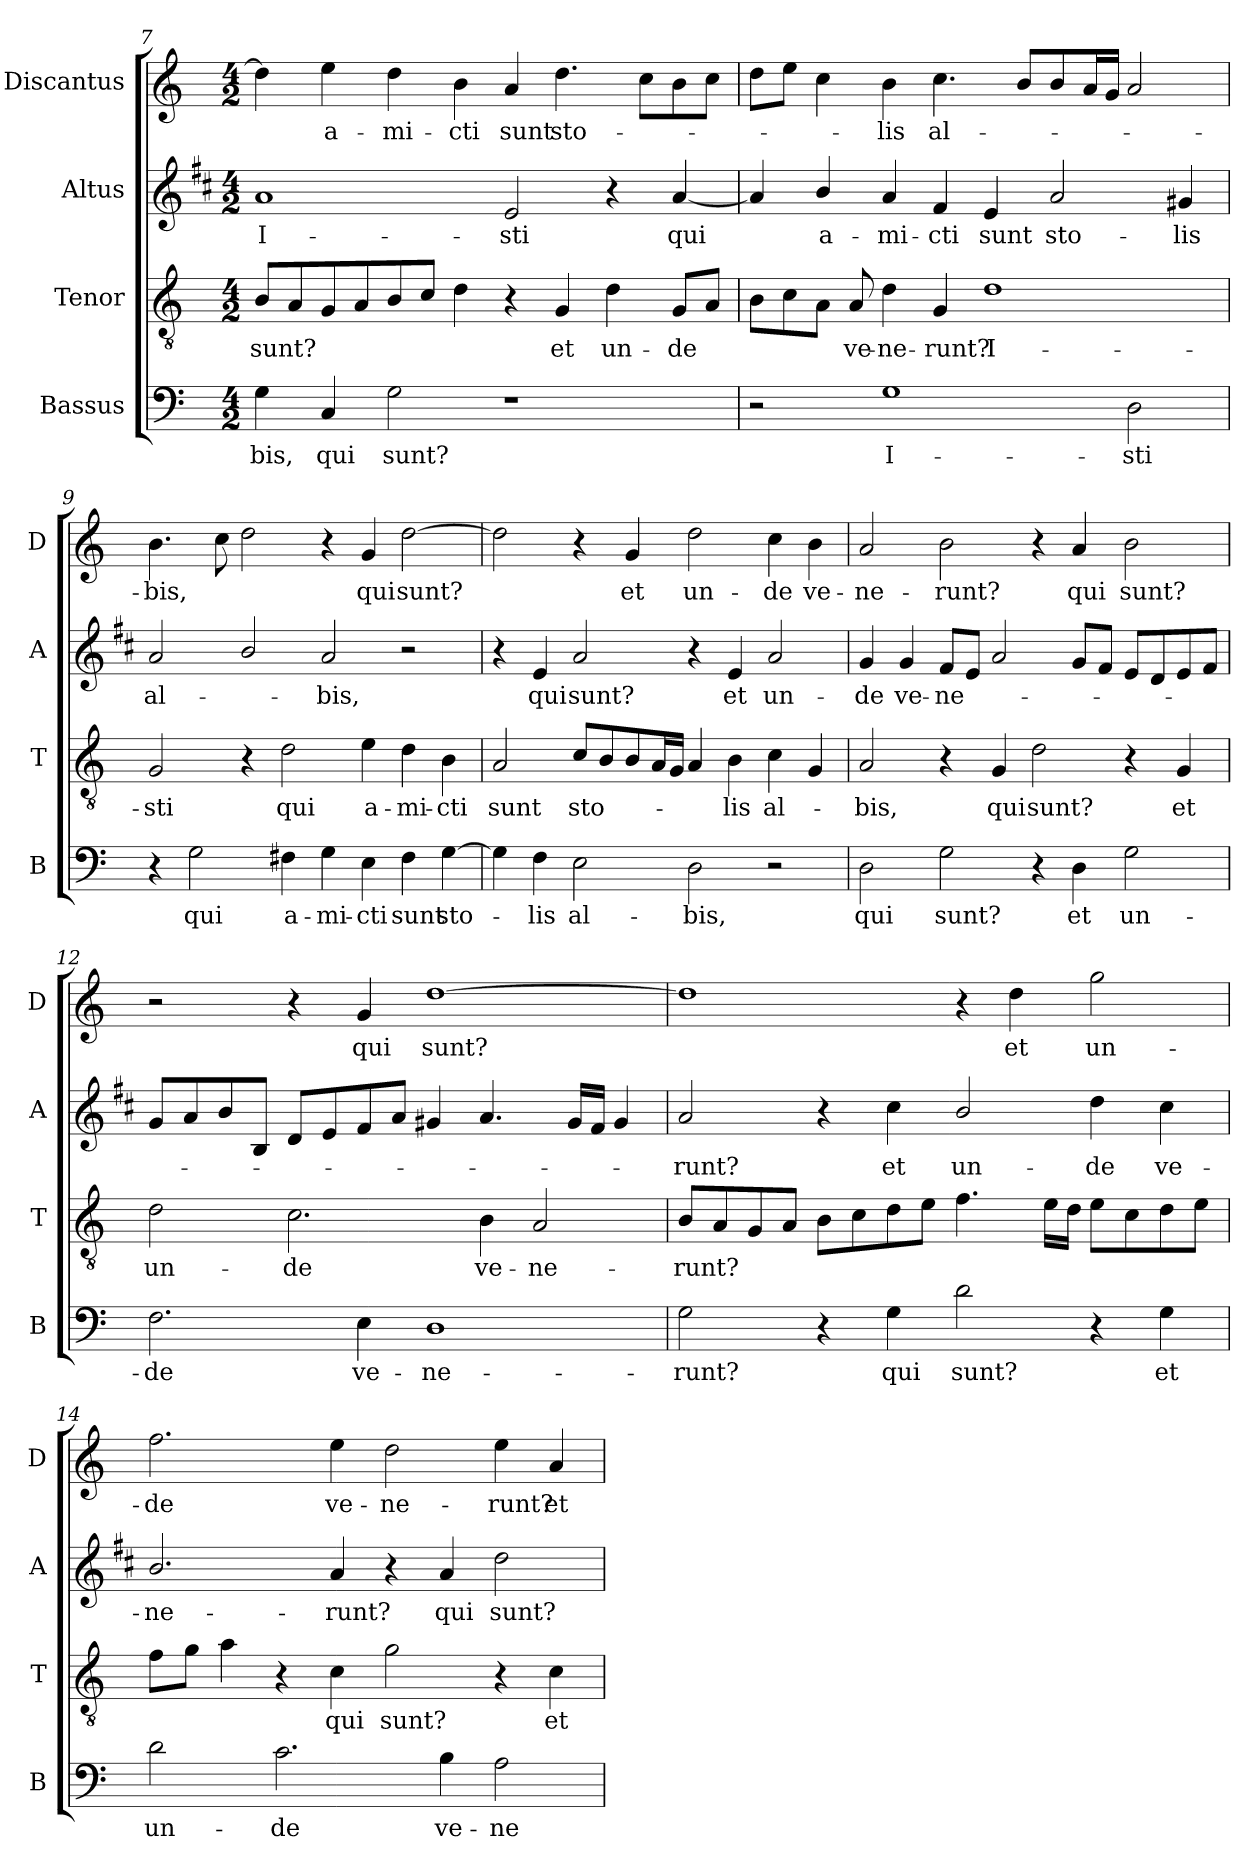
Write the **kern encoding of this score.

**kern	**text	**kern	**text	**kern	**text	**kern	**text
*part4	*part4	*part3	*part3	*part2	*part2	*part1	*part1
*staff4	*staff4	*staff3	*staff3	*staff2	*staff2	*staff1	*staff1
*I"Bassus	*	*I"Tenor	*	*I"Altus	*	*I"Discantus	*
*I'B	*	*I'T	*	*I'A	*	*I'D	*
!!LO:LB:g=z
*clefF4	*	*clefGv2	*	*clefG2	*	*clefG2	*
*	*	*	*	*ITrd1c2	*	*	*
*k[]	*	*k[]	*	*k[]	*	*k[]	*
*C:	*	*C:	*	*C:	*	*C:	*
*M4/2	*	*M4/2	*	*M4/2	*	*M4/2	*
=7	=7	=7	=7	=7	=7	=7	=7
!	!LO:LY:b	!	!LO:LY:b	!	!LO:LY:b	!	!
4G\	-bis,	8B/L	sunt?	1g	I-	4dd\]	.
.	.	8A/	.	.	.	.	.
!	!LO:LY:b	!	!	!	!	!	!LO:LY:b
4C/	qui	8G/	.	.	.	4ee\	a-
.	.	8A/	.	.	.	.	.
!	!LO:LY:b	!	!	!	!	!	!LO:LY:b
2G\	sunt?	8B/	.	.	.	4dd\	-mi-
.	.	8c/J	.	.	.	.	.
!	!	!	!	!	!	!	!LO:LY:b
.	.	4d\	.	.	.	4b\	-cti
!	!	!	!	!	!LO:LY:b	!	!LO:LY:b
1r	.	4r	.	2d/	-sti	4a/	sunt
!	!	!	!LO:LY:b	!	!	!	!LO:LY:b
.	.	4G/	et	.	.	4.dd\	sto-
!	!	!	!LO:LY:b	!	!	!	!
.	.	4d\	un-	4r	.	.	.
.	.	.	.	.	.	8cc\L	.
!	!	!	!LO:LY:b	!	!LO:LY:b	!	!
.	.	8G/L	-de	[4g/	qui	8b\	.
.	.	8A/J	.	.	.	8cc\J	.
=8	=8	=8	=8	=8	=8	=8	=8
2r	.	8B\L	.	4g/]	.	8dd\L	.
.	.	8c\	.	.	.	8ee\J	.
!	!	!	!	!	!LO:LY:b	!	!
.	.	8A\J	.	4a/	a-	4cc\	.
!	!	!	!LO:LY:b	!	!	!	!
.	.	8A/	ve-	.	.	.	.
!	!LO:LY:b	!	!LO:LY:b	!	!LO:LY:b	!	!LO:LY:b
1G	I-	4d\	-ne-	4g/	-mi-	4b\	-lis
!	!	!	!LO:LY:b	!	!LO:LY:b	!	!LO:LY:b
.	.	4G/	-runt?	4e/	-cti	4.cc\	al-
!	!	!	!LO:LY:b	!	!LO:LY:b	!	!
.	.	1d	I-	4d/	sunt	.	.
.	.	.	.	.	.	8b/L	.
!	!	!	!	!	!LO:LY:b	!	!
.	.	.	.	2g/	sto-	8b/	.
.	.	.	.	.	.	16a/L	.
.	.	.	.	.	.	16g/JJ	.
!	!LO:LY:b	!	!	!	!	!	!
2D\	-sti	.	.	.	.	2a/	.
!	!	!	!	!	!LO:LY:b	!	!
.	.	.	.	4f#X/	-lis	.	.
=9	=9	=9	=9	=9	=9	=9	=9
!	!	!	!LO:LY:b	!	!LO:LY:b	!	!LO:LY:b
4r	.	2G/	-sti	2g/	al-	4.b\	-bis,
!	!LO:LY:b	!	!	!	!	!	!
2G\	qui	.	.	.	.	.	.
.	.	.	.	.	.	8cc\	.
.	.	4r	.	2a/	.	2dd\	.
!	!LO:LY:b	!	!LO:LY:b	!	!	!	!
4F#X\	a-	2d\	qui	.	.	.	.
!	!LO:LY:b	!	!	!	!LO:LY:b	!	!
4G\	-mi-	.	.	2g/	-bis,	4r	.
!	!LO:LY:b	!	!LO:LY:b	!	!	!	!LO:LY:b
4E\	-cti	4e\	a-	.	.	4g/	qui
!	!LO:LY:b	!	!LO:LY:b	!	!	!	!LO:LY:b
4F#\	sunt	4d\	-mi-	2r	.	[2dd\	sunt?
!	!LO:LY:b	!	!LO:LY:b	!	!	!	!
[4G\	sto-	4B\	-cti	.	.	.	.
!!LO:PB:g=z
=10	=10	=10	=10	=10	=10	=10	=10
!	!	!	!LO:LY:b	!	!	!	!
4G\]	.	2A/	sunt	4r	.	2dd\]	.
!	!LO:LY:b	!	!	!	!LO:LY:b	!	!
4F\	-lis	.	.	4d/	qui	.	.
!	!LO:LY:b	!	!LO:LY:b	!	!LO:LY:b	!	!
2E\	al-	8c/L	sto-	2g/	sunt?	4r	.
.	.	8B/	.	.	.	.	.
!	!	!	!	!	!	!	!LO:LY:b
.	.	8B/	.	.	.	4g/	et
.	.	16A/L	.	.	.	.	.
.	.	16G/JJ	.	.	.	.	.
!	!LO:LY:b	!	!	!	!	!	!LO:LY:b
2D\	-bis,	4A/	.	4r	.	2dd\	un-
!	!	!	!LO:LY:b	!	!LO:LY:b	!	!
.	.	4B\	-lis	4d/	et	.	.
!	!	!	!LO:LY:b	!	!LO:LY:b	!	!LO:LY:b
2r	.	4c\	al-	2g/	un-	4cc\	-de
!	!	!	!	!	!	!	!LO:LY:b
.	.	4G/	.	.	.	4b\	ve-
=11	=11	=11	=11	=11	=11	=11	=11
!	!LO:LY:b	!	!LO:LY:b	!	!LO:LY:b	!	!LO:LY:b
2D\	qui	2A/	-bis,	4f/	-de	2a/	-ne-
!	!	!	!	!	!LO:LY:b	!	!
.	.	.	.	4f/	ve-	.	.
!	!LO:LY:b	!	!	!	!LO:LY:b	!	!LO:LY:b
2G\	sunt?	4r	.	8e/L	-ne-	2b\	-runt?
.	.	.	.	8d/J	.	.	.
!	!	!	!LO:LY:b	!	!	!	!
.	.	4G/	qui	2g/	.	.	.
!	!	!	!LO:LY:b	!	!	!	!
4r	.	2d\	sunt?	.	.	4r	.
!	!LO:LY:b	!	!	!	!	!	!LO:LY:b
4D\	et	.	.	8f/L	.	4a/	qui
.	.	.	.	8e/J	.	.	.
!	!LO:LY:b	!	!	!	!	!	!LO:LY:b
2G\	un-	4r	.	8d/L	.	2b\	sunt?
.	.	.	.	8c/	.	.	.
!	!	!	!LO:LY:b	!	!	!	!
.	.	4G/	et	8d/	.	.	.
.	.	.	.	8e/J	.	.	.
=12	=12	=12	=12	=12	=12	=12	=12
!	!LO:LY:b	!	!LO:LY:b	!	!	!	!
2.F\	-de	2d\	un-	8f/L	.	2r	.
.	.	.	.	8g/	.	.	.
.	.	.	.	8a/	.	.	.
.	.	.	.	8A/J	.	.	.
!	!	!	!LO:LY:b	!	!	!	!
.	.	2.c\	-de	8c/L	.	4r	.
.	.	.	.	8d/	.	.	.
!	!LO:LY:b	!	!	!	!	!	!LO:LY:b
4E\	ve-	.	.	8e/	.	4g/	qui
.	.	.	.	8g/J	.	.	.
!	!LO:LY:b	!	!	!	!	!	!LO:LY:b
1D	-ne-	.	.	4f#X/	.	[1dd	sunt?
!	!	!	!LO:LY:b	!	!	!	!
.	.	4B\	ve-	4.g/	.	.	.
!	!	!	!LO:LY:b	!	!	!	!
.	.	2A/	-ne-	.	.	.	.
.	.	.	.	16f#/LL	.	.	.
.	.	.	.	16e/JJ	.	.	.
.	.	.	.	4f#/	.	.	.
!!LO:LB:g=z
=13	=13	=13	=13	=13	=13	=13	=13
!	!LO:LY:b	!	!LO:LY:b	!	!LO:LY:b	!	!
2G\	-runt?	8B/L	-runt?	2g/	-runt?	1dd]	.
.	.	8A/	.	.	.	.	.
.	.	8G/	.	.	.	.	.
.	.	8A/J	.	.	.	.	.
4r	.	8B\L	.	4r	.	.	.
.	.	8c\	.	.	.	.	.
!	!LO:LY:b	!	!	!	!LO:LY:b	!	!
4G\	qui	8d\	.	4b\	et	.	.
.	.	8e\J	.	.	.	.	.
!	!LO:LY:b	!	!	!	!LO:LY:b	!	!
2d\	sunt?	4.f\	.	2a/	un-	4r	.
!	!	!	!	!	!	!	!LO:LY:b
.	.	.	.	.	.	4dd\	et
.	.	16e\LL	.	.	.	.	.
.	.	16d\JJ	.	.	.	.	.
!	!	!	!	!	!LO:LY:b	!	!LO:LY:b
4r	.	8e\L	.	4cc\	-de	2gg\	un-
.	.	8c\	.	.	.	.	.
!	!LO:LY:b	!	!	!	!LO:LY:b	!	!
4G\	et	8d\	.	4b\	ve-	.	.
.	.	8e\J	.	.	.	.	.
=14	=14	=14	=14	=14	=14	=14	=14
!	!LO:LY:b	!	!	!	!LO:LY:b	!	!LO:LY:b
2d\	un-	8f\L	.	2.a/	-ne-	2.ff\	-de
.	.	8g\J	.	.	.	.	.
.	.	4a\	.	.	.	.	.
!	!LO:LY:b	!	!	!	!	!	!
2.c\	-de	4r	.	.	.	.	.
!	!	!	!LO:LY:b	!	!LO:LY:b	!	!LO:LY:b
.	.	4c\	qui	4g/	-runt?	4ee\	ve-
!	!	!	!LO:LY:b	!	!	!	!LO:LY:b
.	.	2g\	sunt?	4r	.	2dd\	-ne-
!	!LO:LY:b	!	!	!	!LO:LY:b	!	!
4B\	ve-	.	.	4g/	qui	.	.
!	!LO:LY:b	!	!	!	!LO:LY:b	!	!LO:LY:b
2A\	-ne-	4r	.	2cc\	sunt?	4ee\	-runt?
!	!	!	!LO:LY:b	!	!	!	!LO:LY:b
.	.	4c\	et	.	.	4a/	et
=	=	=	=	=	=	=	=
*-	*-	*-	*-	*-	*-	*-	*-
